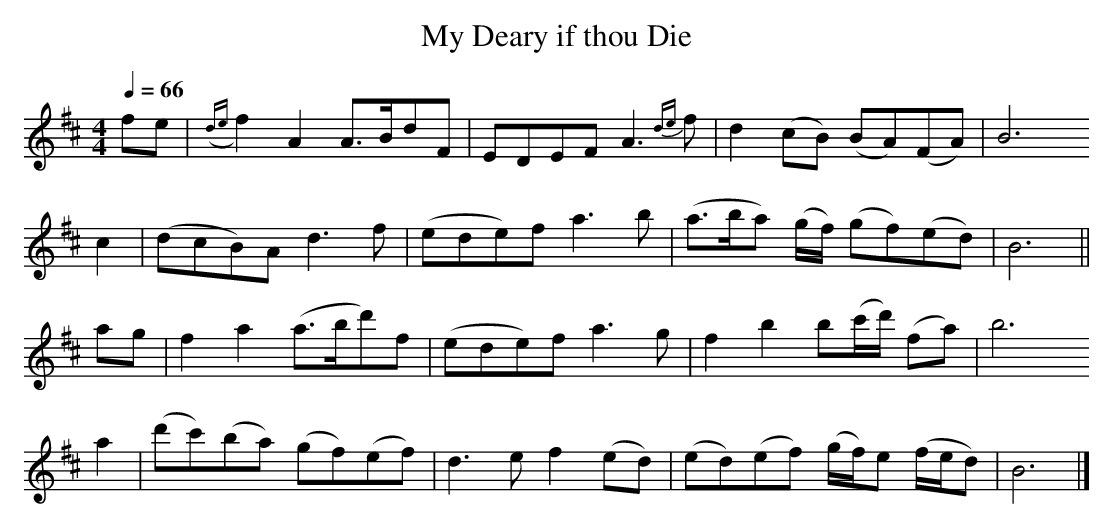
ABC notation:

X:1
T:My Deary if thou Die
M:4/4
L:1/8
Q:1/4=66
K:B Minor
fe|({de}f2)A2      A>BdF  | EDEF  A3{de}f | d2(cB)       (BA)(FA)          |B6
c2|    (dcB)A      d3  f  |(ede)f a3    b |(a>ba) (g/f/) (gf)(ed)          |B6||
ag|     f2    a2  (a>bd')f|(ede)f a3    g | f2 b2         b(c'/d'/) (fa)   |b6
a2|    (d'c')(ba) (gf)(ef)| d3  e f2  (ed)|(ed)(ef)      (g/f/)e    (f/e/d)|B6|]
